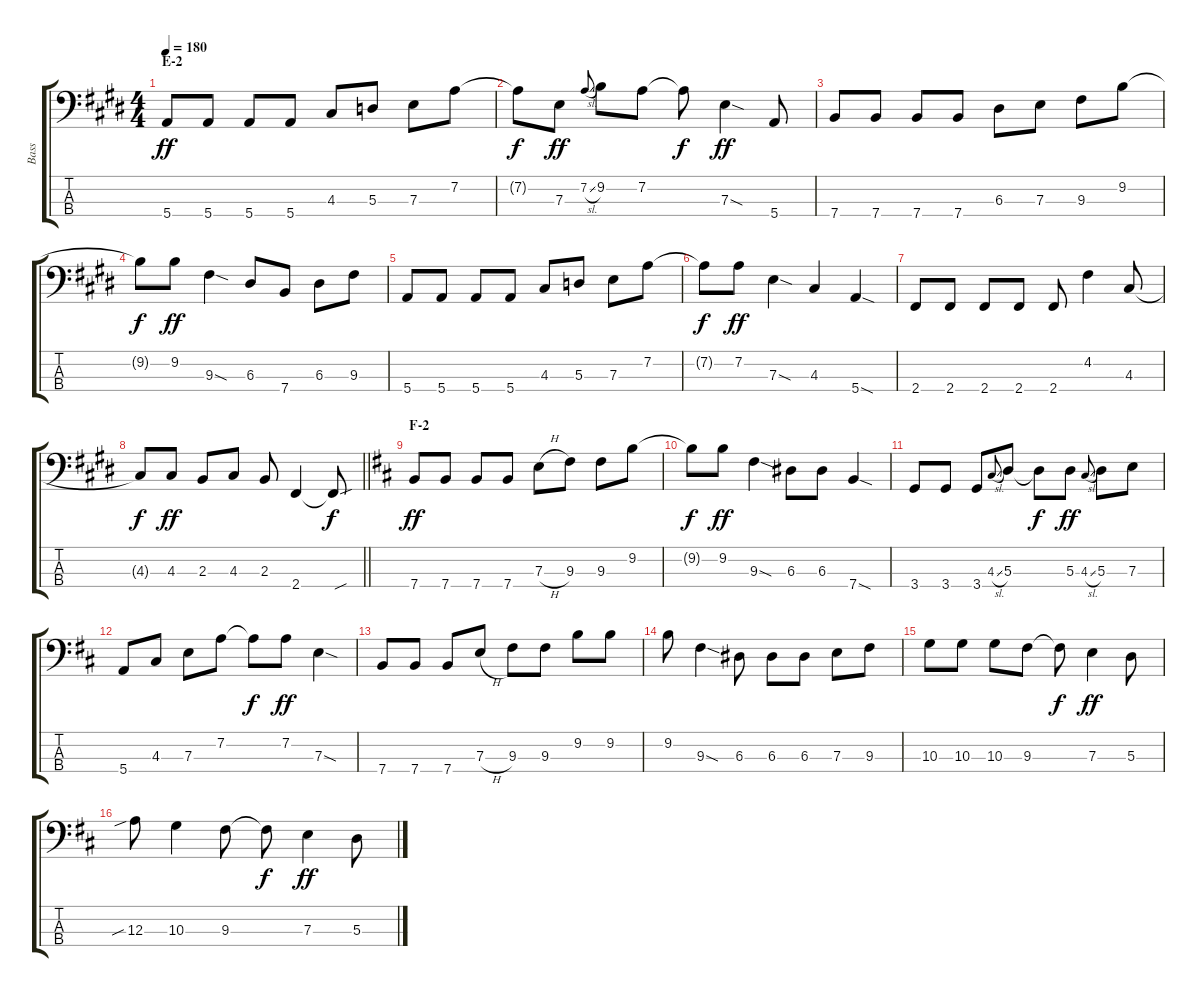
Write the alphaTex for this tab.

\track ("Bass" "Bass") {instrument electricbasspick}
\staff {score tabs}
\tuning (G2 D2 A1 E1) {hide}
\ts (4 4)
\section ("" "E-2")
\tempo 180
\clef f4
\ks e
5.4.8{dy ff} 5.4.8 5.4.8 5.4.8 4.3.8 5.3.8 7.3.8 7.2.8 |
7.2{t}.8{dy f} 7.3.8{dy ff} 7.2{sl}.8{gr onbeat} 9.2.8 7.2.8 7.2{t}.8{dy f} 7.3{sod}.4{dy ff} 5.4.8 |
7.4.8 7.4.8 7.4.8 7.4.8 6.3.8 7.3.8 9.3.8 9.2.8 |
9.2{t}.8{dy f} 9.2.8{dy ff} 9.3{sod}.4 6.3.8 7.4.8 6.3.8 9.3.8 |
5.4.8 5.4.8 5.4.8 5.4.8 4.3.8 5.3.8 7.3.8 7.2.8 |
7.2{t}.8{dy f} 7.2.8{dy ff} 7.3{sod}.4 4.3.4 5.4{sod}.4 |
2.4.8 2.4.8 2.4.8 2.4.8 2.4.8 4.2.4 4.3.8 |
\barLineRight lightlight
4.3{t}.8{dy f} 4.3.8{dy ff} 2.3.8 4.3.8 2.3.8 2.4.4 2.4{sou t}.8{dy f} |
\section ("" "F-2")
\ks d
7.4.8{dy ff} 7.4.8 7.4.8 7.4.8 7.3{h}.8 9.3.8 9.3.8 9.2.8 |
9.2{t}.8{dy f} 9.2.8{dy ff} 9.3{sod}.4 6.3.8 6.3.8 7.4{sod}.4 |
3.4.8 3.4.8 3.4.8 4.3{sl}.8{gr onbeat} 5.3.8 5.3{t}.8{dy f} 5.3.8{dy ff} 4.3{sl}.8{gr onbeat} 5.3.8 7.3.8 |
5.4.8 4.3.8 7.3.8 7.2.8 7.2{t}.8{dy f} 7.2.8{dy ff} 7.3{sod}.4 |
7.4.8 7.4.8 7.4.8 7.3{h}.8 9.3.8 9.3.8 9.2.8 9.2.8 |
9.2.8 9.3{sod}.4 6.3.8 6.3.8 6.3.8 7.3.8 9.3.8 |
10.3.8 10.3.8 10.3.8 9.3.8 9.3{t}.8{dy f} 7.3.4{dy ff} 5.3.8 |
12.3{sib}.8 10.3.4 9.3.8 9.3{t}.8{dy f} 7.3.4{dy ff} 5.3.8
